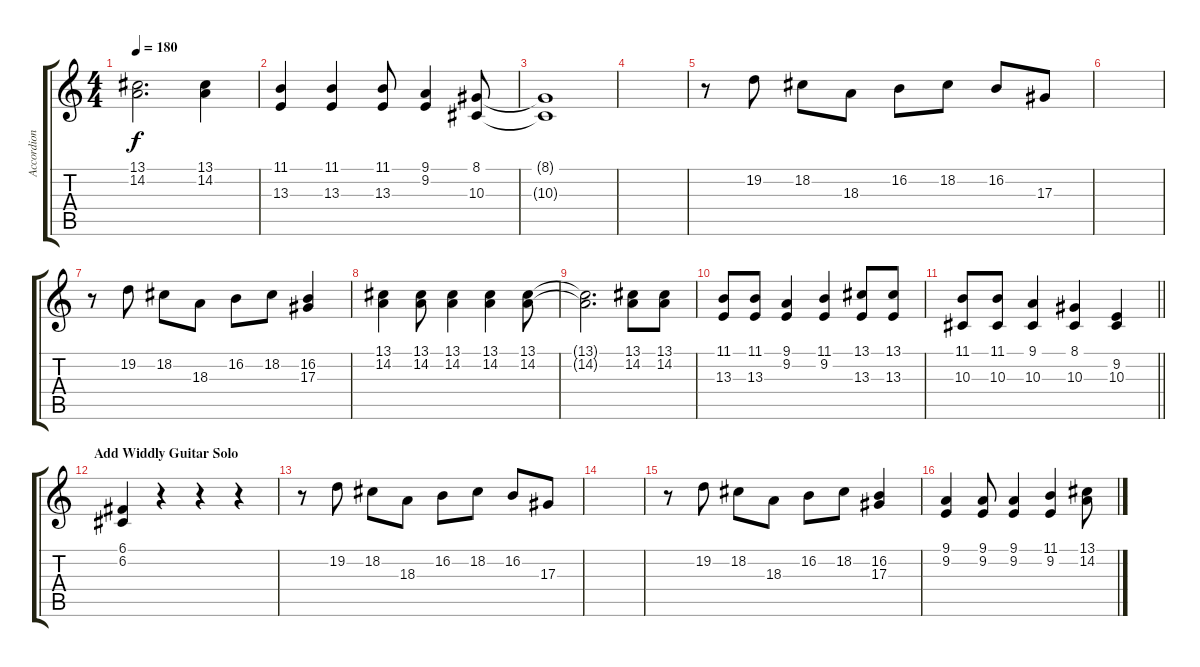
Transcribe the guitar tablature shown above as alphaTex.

\track ("Accordion" "Accordion") {instrument accordion}
\staff {score tabs}
\tuning (C4 G3 Eb3 Bb2 F2 C2) {hide}
\ts (4 4)
\tempo 180
\clef g2
\ks c
(13.1{t} 14.2{t}).2{d dy f} (13.1 14.2).4 |
(11.1 13.3).4 (11.1 13.3).4 (11.1 13.3).8 (9.1 9.2).4 (8.1 10.3).8 |
(8.1{t} 10.3{t}).1 |
|
r.8 19.2.8 18.2.8 18.3.8 16.2.8 18.2.8 16.2.8 17.3.8 |
|
r.8 19.2.8 18.2.8 18.3.8 16.2.8 18.2.8 (16.2 17.3).4 |
(13.1 14.2).4 (13.1 14.2).8 (13.1 14.2).4 (13.1 14.2).4 (13.1 14.2).8 |
(13.1{t} 14.2{t}).2{d} (13.1 14.2).8 (13.1 14.2).8 |
(11.1 13.3).8 (11.1 13.3).8 (9.1 9.2).4 (11.1 9.2).4 (13.1 13.3).8 (13.1 13.3).8 |
\barLineRight lightlight
(11.1 10.3).8 (11.1 10.3).8 (9.1 10.3).4 (8.1 10.3).4 (9.2 10.3).4 |
\section ("" "Add Widdly Guitar Solo")
(6.1 6.2).4 r.4 r.4 r.4 |
r.8 19.2.8 18.2.8 18.3.8 16.2.8 18.2.8 16.2.8 17.3.8 |
|
r.8 19.2.8 18.2.8 18.3.8 16.2.8 18.2.8 (16.2 17.3).4 |
(9.1 9.2).4 (9.1 9.2).8 (9.1 9.2).4 (11.1 9.2).4 (13.1 14.2).8
